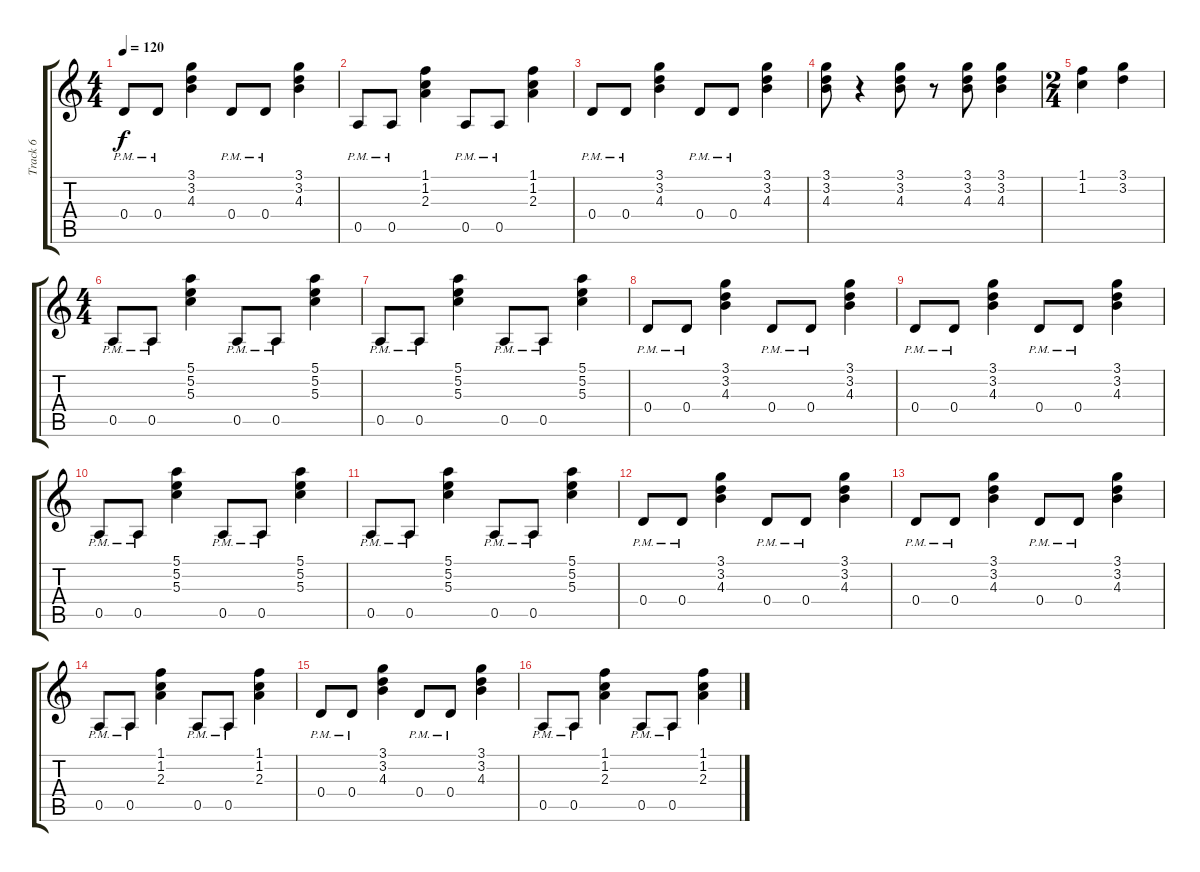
\track ("Track 6" "Track 6") {instrument distortionguitar}
\staff {score tabs}
\tuning (E4 B3 G3 D3 A2 E2) {hide}
\ts (4 4)
\tempo 120
\clef g2
\ks c
0.4{pm}.8{dy f instrument electricguitarclean} 0.4{pm}.8 (3.1 3.2 4.3).4 0.4{pm}.8 0.4{pm}.8 (3.1 3.2 4.3).4 |
0.5{pm}.8{instrument electricguitarclean} 0.5{pm}.8 (1.1 1.2 2.3).4 0.5{pm}.8 0.5{pm}.8 (1.1 1.2 2.3).4 |
0.4{pm}.8{instrument electricguitarclean} 0.4{pm}.8 (3.1 3.2 4.3).4 0.4{pm}.8 0.4{pm}.8 (3.1 3.2 4.3).4 |
(3.1 3.2 4.3).8{instrument electricguitarclean} r.4 (3.1 3.2 4.3).8 r.8 (3.1 3.2 4.3).8 (3.1 3.2 4.3).4 |
\ts (2 4)
(1.1 1.2).4{instrument electricguitarclean} (3.1 3.2).4 |
\ts (4 4)
0.5{pm}.8{instrument electricguitarclean} 0.5{pm}.8 (5.1 5.2 5.3).4 0.5{pm}.8 0.5{pm}.8 (5.1 5.2 5.3).4 |
0.5{pm}.8{instrument electricguitarclean} 0.5{pm}.8 (5.1 5.2 5.3).4 0.5{pm}.8 0.5{pm}.8 (5.1 5.2 5.3).4 |
0.4{pm}.8{instrument electricguitarclean} 0.4{pm}.8 (3.1 3.2 4.3).4 0.4{pm}.8 0.4{pm}.8 (3.1 3.2 4.3).4 |
0.4{pm}.8{instrument electricguitarclean} 0.4{pm}.8 (3.1 3.2 4.3).4 0.4{pm}.8 0.4{pm}.8 (3.1 3.2 4.3).4 |
0.5{pm}.8{instrument electricguitarclean} 0.5{pm}.8 (5.1 5.2 5.3).4 0.5{pm}.8 0.5{pm}.8 (5.1 5.2 5.3).4 |
0.5{pm}.8{instrument electricguitarclean} 0.5{pm}.8 (5.1 5.2 5.3).4 0.5{pm}.8 0.5{pm}.8 (5.1 5.2 5.3).4 |
0.4{pm}.8{instrument electricguitarclean} 0.4{pm}.8 (3.1 3.2 4.3).4 0.4{pm}.8 0.4{pm}.8 (3.1 3.2 4.3).4 |
0.4{pm}.8{instrument electricguitarclean} 0.4{pm}.8 (3.1 3.2 4.3).4 0.4{pm}.8 0.4{pm}.8 (3.1 3.2 4.3).4 |
0.5{pm}.8{instrument electricguitarclean} 0.5{pm}.8 (1.1 1.2 2.3).4 0.5{pm}.8 0.5{pm}.8 (1.1 1.2 2.3).4 |
0.4{pm}.8{instrument electricguitarclean} 0.4{pm}.8 (3.1 3.2 4.3).4 0.4{pm}.8 0.4{pm}.8 (3.1 3.2 4.3).4 |
0.5{pm}.8{instrument electricguitarclean} 0.5{pm}.8 (1.1 1.2 2.3).4 0.5{pm}.8 0.5{pm}.8 (1.1 1.2 2.3).4
